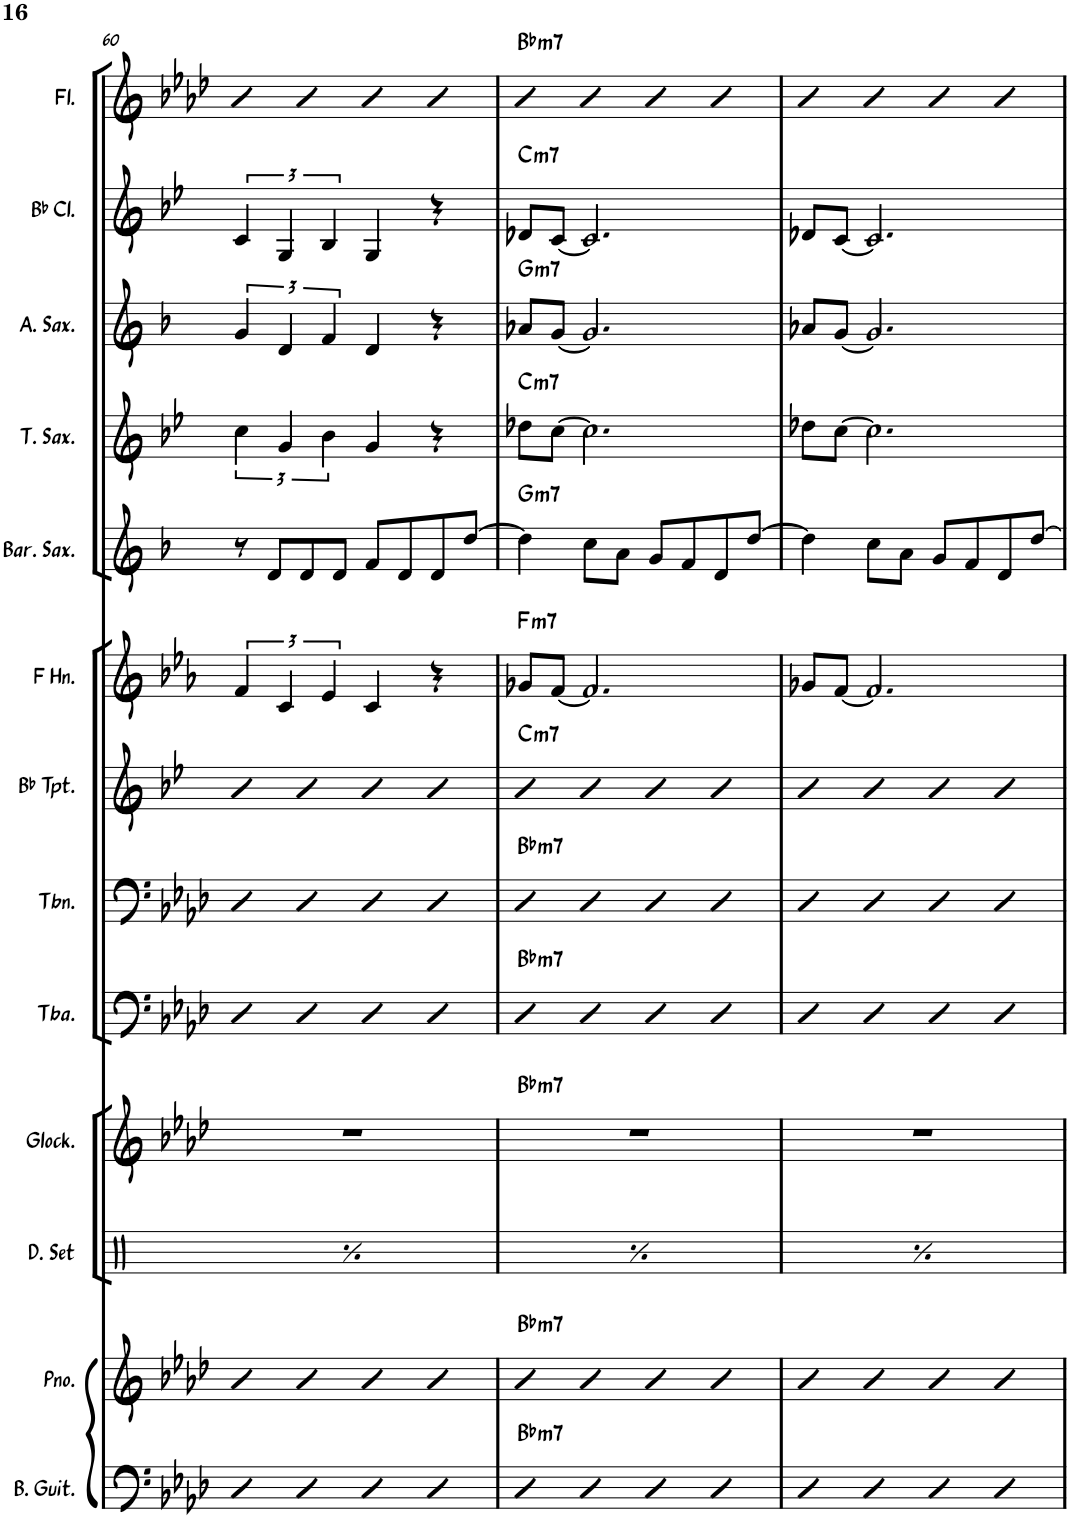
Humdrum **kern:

**kern	**harte	**kern	**harte	**kern	**kern	**harte	**kern	**harte	**kern	**harte	**kern	**harte	**kern	**harte	**kern	**harte	**kern	**harte	**kern	**harte	**kern	**harte	**kern	**harte
*part13	*part13	*part12	*part12	*part11	*part10	*part10	*part9	*part9	*part8	*part8	*part7	*part7	*part6	*part6	*part5	*part5	*part4	*part4	*part3	*part3	*part2	*part2	*part1	*part1
*staff13	*	*staff12	*	*staff11	*staff10	*	*staff9	*	*staff8	*	*staff7	*	*staff6	*	*staff5	*	*staff4	*	*staff3	*	*staff2	*	*staff1	*
*I"Bass Guitar	*	*I"Piano	*	*I"Drumset	*I"Glockenspiel	*	*I"Tuba	*	*I"Trombone	*	*I"Bb Trumpet	*	*I"Horn in F	*	*I"Baritone Saxophone	*	*I"Tenor Saxophone	*	*I"Alto Saxophone	*	*I"Bb Clarinet	*	*I"Flute	*
*I'B. Guit.	*	*I'Pno.	*	*I'D. Set	*I'Glock.	*	*I'Tba.	*	*I'Tbn.	*	*I'Bb Tpt.	*	*	*	*I'Bar. Sax.	*	*I'T. Sax.	*	*I'A. Sax.	*	*I'Bb Cl.	*	*I'Fl.	*
!!LO:PB:g=z
*clefF4	*	*clefG2	*	*clefX	*clefG2	*	*clefF4	*	*clefF4	*	*clefG2	*	*clefG2	*	*clefG2	*	*clefG2	*	*clefG2	*	*clefG2	*	*clefG2	*
*Trd7c12	*	*	*	*	*Trd-14c-24	*	*	*	*	*	*Trd1c2	*	*Trd4c7	*	*Trd12c21	*	*Trd8c14	*	*Trd5c9	*	*Trd1c2	*	*	*
*k[b-e-a-d-]	*	*k[b-e-a-d-]	*	*k[]	*k[b-e-a-d-]	*	*k[b-e-a-d-]	*	*k[b-e-a-d-]	*	*k[b-e-]	*	*k[b-e-a-]	*	*k[b-]	*	*k[b-e-]	*	*k[b-]	*	*k[b-e-]	*	*k[b-e-a-d-]	*
*M4/4	*	*M4/4	*	*M4/4	*M4/4	*	*M4/4	*	*M4/4	*	*M4/4	*	*M4/4	*	*M4/4	*	*M4/4	*	*M4/4	*	*M4/4	*	*M4/4	*
=60	=60	=60	=60	=60	=60	=60	=60	=60	=60	=60	=60	=60	=60	=60	=60	=60	=60	=60	=60	=60	=60	=60	=60	=60
*	*	*	*	*^	*	*	*	*	*	*	*	*	*	*	*	*	*	*	*	*	*	*	*	*
4D-	.	4b-	.	4Rff/	4Rf\	1r	.	4D-	.	4D-	.	4b-	.	6f/	.	8r	.	6cc\	.	6g/	.	6c/	.	4b-	.
.	.	.	.	.	.	.	.	.	.	.	.	.	.	.	.	8d/L	.	.	.	.	.	.	.	.	.
.	.	.	.	.	.	.	.	.	.	.	.	.	.	6c/	.	.	.	6g/	.	6d/	.	6G/	.	.	.
4D-	.	4b-	.	8Rff/L	4Rd\	.	.	4D-	.	4D-	.	4b-	.	.	.	8d/	.	.	.	.	.	.	.	4b-	.
.	.	.	.	.	.	.	.	.	.	.	.	.	.	6e-/	.	.	.	6b-\	.	6f/	.	6B-/	.	.	.
.	.	.	.	8Rff/J	.	.	.	.	.	.	.	.	.	.	.	8d/J	.	.	.	.	.	.	.	.	.
4D-	.	4b-	.	4Rff/	4Rf\	.	.	4D-	.	4D-	.	4b-	.	4c/	.	8f/L	.	4g/	.	4d/	.	4G/	.	4b-	.
.	.	.	.	.	.	.	.	.	.	.	.	.	.	.	.	8d/	.	.	.	.	.	.	.	.	.
4D-	.	4b-	.	8Rff/L	4Rd\	.	.	4D-	.	4D-	.	4b-	.	4r	.	8d/	.	4r	.	4r	.	4r	.	4b-	.
.	.	.	.	8Rff/J	.	.	.	.	.	.	.	.	.	.	.	[8dd/J	.	.	.	.	.	.	.	.	.
=61	=61	=61	=61	=61	=61	=61	=61	=61	=61	=61	=61	=61	=61	=61	=61	=61	=61	=61	=61	=61	=61	=61	=61	=61	=61
!	!LO:H:kt=m7	!	!LO:H:kt=m7	!	!	!	!LO:H:kt=m7	!	!LO:H:kt=m7	!	!LO:H:kt=m7	!	!LO:H:kt=m7	!	!LO:H:kt=m7	!	!LO:H:kt=m7	!	!LO:H:kt=m7	!	!LO:H:kt=m7	!	!LO:H:kt=m7	!	!LO:H:kt=m7
4D-	Bb:min7	4b-	Bb:min7	4Rff/	4Rf\	1r	Bb:min7	4D-	Bb:min7	4D-	Bb:min7	4b-	C:min7	8g-X/L	F:min7	4dd\]	G:min7	8dd-X\L	C:min7	8a-X/L	G:min7	8d-X/L	C:min7	4b-	Bb:min7
.	.	.	.	.	.	.	.	.	.	.	.	.	.	[8f/J	.	.	.	[8cc\J	.	[8g/J	.	[8c/J	.	.	.
4D-	.	4b-	.	8Rff/L	4Rd\	.	.	4D-	.	4D-	.	4b-	.	2.f/]	.	8cc\L	.	2.cc\]	.	2.g/]	.	2.c/]	.	4b-	.
.	.	.	.	8Rff/J	.	.	.	.	.	.	.	.	.	.	.	8a\J	.	.	.	.	.	.	.	.	.
4D-	.	4b-	.	4Rff/	4Rf\	.	.	4D-	.	4D-	.	4b-	.	.	.	8g/L	.	.	.	.	.	.	.	4b-	.
.	.	.	.	.	.	.	.	.	.	.	.	.	.	.	.	8f/	.	.	.	.	.	.	.	.	.
4D-	.	4b-	.	8Rff/L	4Rd\	.	.	4D-	.	4D-	.	4b-	.	.	.	8d/	.	.	.	.	.	.	.	4b-	.
.	.	.	.	8Rff/J	.	.	.	.	.	.	.	.	.	.	.	[8dd/J	.	.	.	.	.	.	.	.	.
=62	=62	=62	=62	=62	=62	=62	=62	=62	=62	=62	=62	=62	=62	=62	=62	=62	=62	=62	=62	=62	=62	=62	=62	=62	=62
4D-	.	4b-	.	4Rff/	4Rf\	1r	.	4D-	.	4D-	.	4b-	.	8g-X/L	.	4dd\]	.	8dd-X\L	.	8a-X/L	.	8d-X/L	.	4b-	.
.	.	.	.	.	.	.	.	.	.	.	.	.	.	[8f/J	.	.	.	[8cc\J	.	[8g/J	.	[8c/J	.	.	.
4D-	.	4b-	.	8Rff/L	4Rd\	.	.	4D-	.	4D-	.	4b-	.	2.f/]	.	8cc\L	.	2.cc\]	.	2.g/]	.	2.c/]	.	4b-	.
.	.	.	.	8Rff/J	.	.	.	.	.	.	.	.	.	.	.	8a\J	.	.	.	.	.	.	.	.	.
4D-	.	4b-	.	4Rff/	4Rf\	.	.	4D-	.	4D-	.	4b-	.	.	.	8g/L	.	.	.	.	.	.	.	4b-	.
.	.	.	.	.	.	.	.	.	.	.	.	.	.	.	.	8f/	.	.	.	.	.	.	.	.	.
4D-	.	4b-	.	8Rff/L	4Rd\	.	.	4D-	.	4D-	.	4b-	.	.	.	8d/	.	.	.	.	.	.	.	4b-	.
.	.	.	.	8Rff/J	.	.	.	.	.	.	.	.	.	.	.	[8dd/J	.	.	.	.	.	.	.	.	.
*	*	*	*	*v	*v	*	*	*	*	*	*	*	*	*	*	*	*	*	*	*	*	*	*	*	*
=	=	=	=	=	=	=	=	=	=	=	=	=	=	=	=	=	=	=	=	=	=	=	=	=
*-	*-	*-	*-	*-	*-	*-	*-	*-	*-	*-	*-	*-	*-	*-	*-	*-	*-	*-	*-	*-	*-	*-	*-	*-
